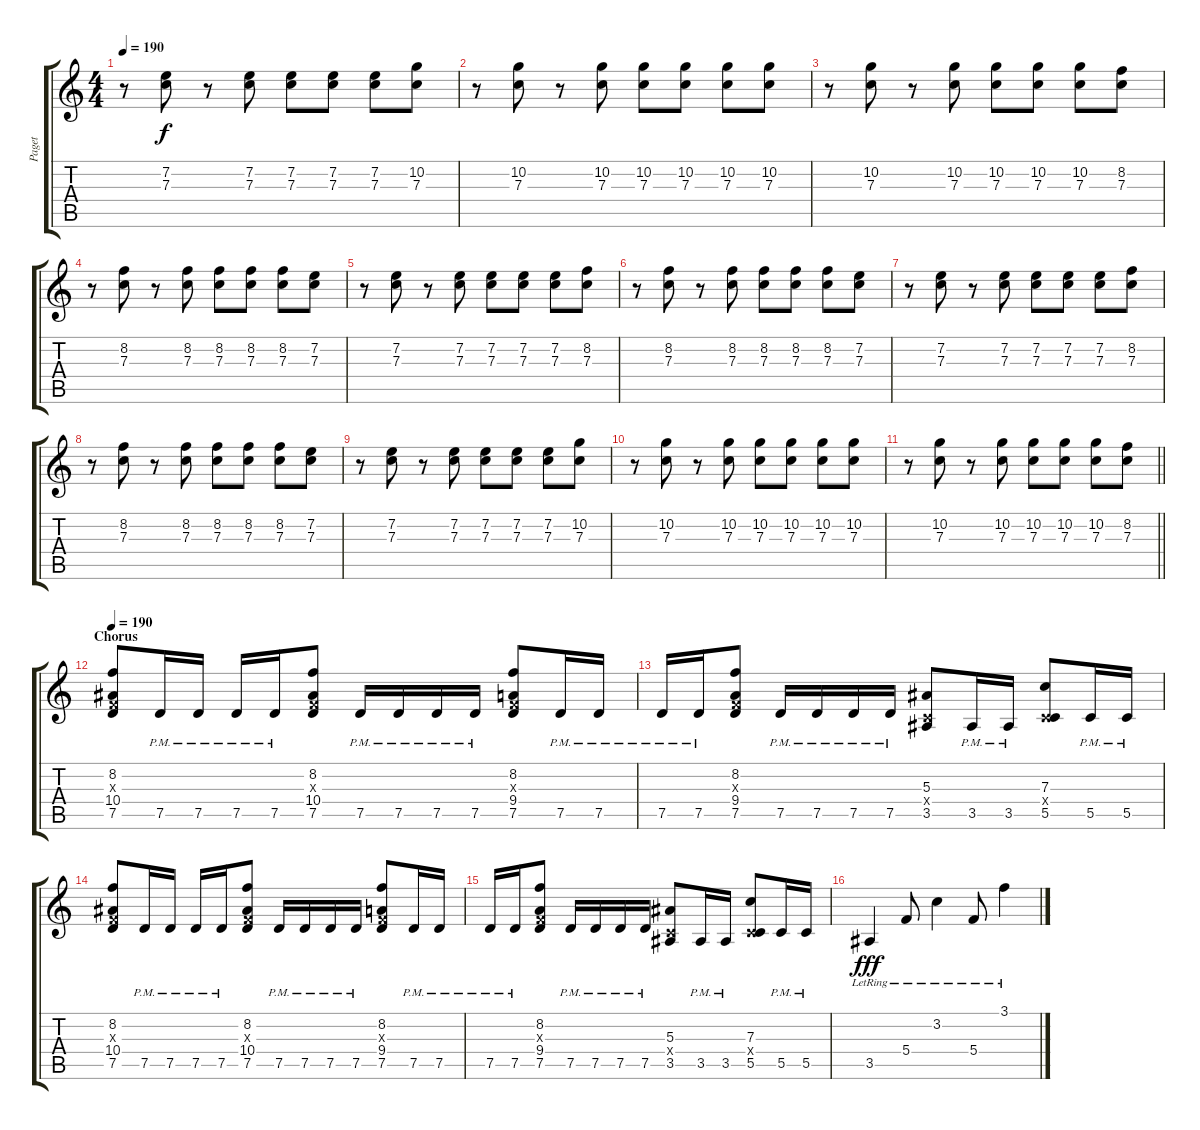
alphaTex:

\track ("Paget" "Paget") {instrument distortionguitar}
\staff {score tabs}
\tuning (D4 A3 F3 C3 G2 C2) {hide}
\ts (4 4)
\tempo 190
\clef g2
\ks c
r.8{dy f} (7.2 7.3).8 r.8 (7.2 7.3).8 (7.2 7.3).8 (7.2 7.3).8 (7.2 7.3).8 (10.2 7.3).8 |
r.8 (10.2 7.3).8 r.8 (10.2 7.3).8 (10.2 7.3).8 (10.2 7.3).8 (10.2 7.3).8 (10.2 7.3).8 |
r.8 (10.2 7.3).8 r.8 (10.2 7.3).8 (10.2 7.3).8 (10.2 7.3).8 (10.2 7.3).8 (8.2 7.3).8 |
r.8 (8.2 7.3).8 r.8 (8.2 7.3).8 (8.2 7.3).8 (8.2 7.3).8 (8.2 7.3).8 (7.2 7.3).8 |
r.8 (7.2 7.3).8 r.8 (7.2 7.3).8 (7.2 7.3).8 (7.2 7.3).8 (7.2 7.3).8 (8.2 7.3).8 |
r.8 (8.2 7.3).8 r.8 (8.2 7.3).8 (8.2 7.3).8 (8.2 7.3).8 (8.2 7.3).8 (7.2 7.3).8 |
r.8 (7.2 7.3).8 r.8 (7.2 7.3).8 (7.2 7.3).8 (7.2 7.3).8 (7.2 7.3).8 (8.2 7.3).8 |
r.8 (8.2 7.3).8 r.8 (8.2 7.3).8 (8.2 7.3).8 (8.2 7.3).8 (8.2 7.3).8 (7.2 7.3).8 |
r.8 (7.2 7.3).8 r.8 (7.2 7.3).8 (7.2 7.3).8 (7.2 7.3).8 (7.2 7.3).8 (10.2 7.3).8 |
r.8 (10.2 7.3).8 r.8 (10.2 7.3).8 (10.2 7.3).8 (10.2 7.3).8 (10.2 7.3).8 (10.2 7.3).8 |
\barLineRight lightlight
r.8 (10.2 7.3).8 r.8 (10.2 7.3).8 (10.2 7.3).8 (10.2 7.3).8 (10.2 7.3).8 (8.2 7.3).8 |
\section ("" "Chorus")
\tempo 190
(8.2 0.3{x} 10.4 7.5).8 7.5{pm}.16 7.5{pm}.16 7.5{pm}.16 7.5{pm}.16 (8.2 0.3{x} 10.4 7.5).8 7.5{pm}.16 7.5{pm}.16 7.5{pm}.16 7.5{pm}.16 (8.2 0.3{x} 9.4 7.5).8 7.5{pm}.16 7.5{pm}.16 |
7.5{pm}.16 7.5{pm}.16 (8.2 0.3{x} 9.4 7.5).8 7.5{pm}.16 7.5{pm}.16 7.5{pm}.16 7.5{pm}.16 (5.3 0.4{x} 3.5).8 3.5{pm}.16 3.5{pm}.16 (7.3 0.4{x} 5.5).8 5.5{pm}.16 5.5{pm}.16 |
(8.2 0.3{x} 10.4 7.5).8 7.5{pm}.16 7.5{pm}.16 7.5{pm}.16 7.5{pm}.16 (8.2 0.3{x} 10.4 7.5).8 7.5{pm}.16 7.5{pm}.16 7.5{pm}.16 7.5{pm}.16 (8.2 0.3{x} 9.4 7.5).8 7.5{pm}.16 7.5{pm}.16 |
7.5{pm}.16 7.5{pm}.16 (8.2 0.3{x} 9.4 7.5).8 7.5{pm}.16 7.5{pm}.16 7.5{pm}.16 7.5{pm}.16 (5.3 0.4{x} 3.5).8 3.5{pm}.16 3.5{pm}.16 (7.3 0.4{x} 5.5).8 5.5{pm}.16 5.5{pm}.16 |
3.5{lr}.4{dy fff} 5.4{lr}.8 3.2{lr}.4 5.4{lr}.8 3.1{lr}.4
